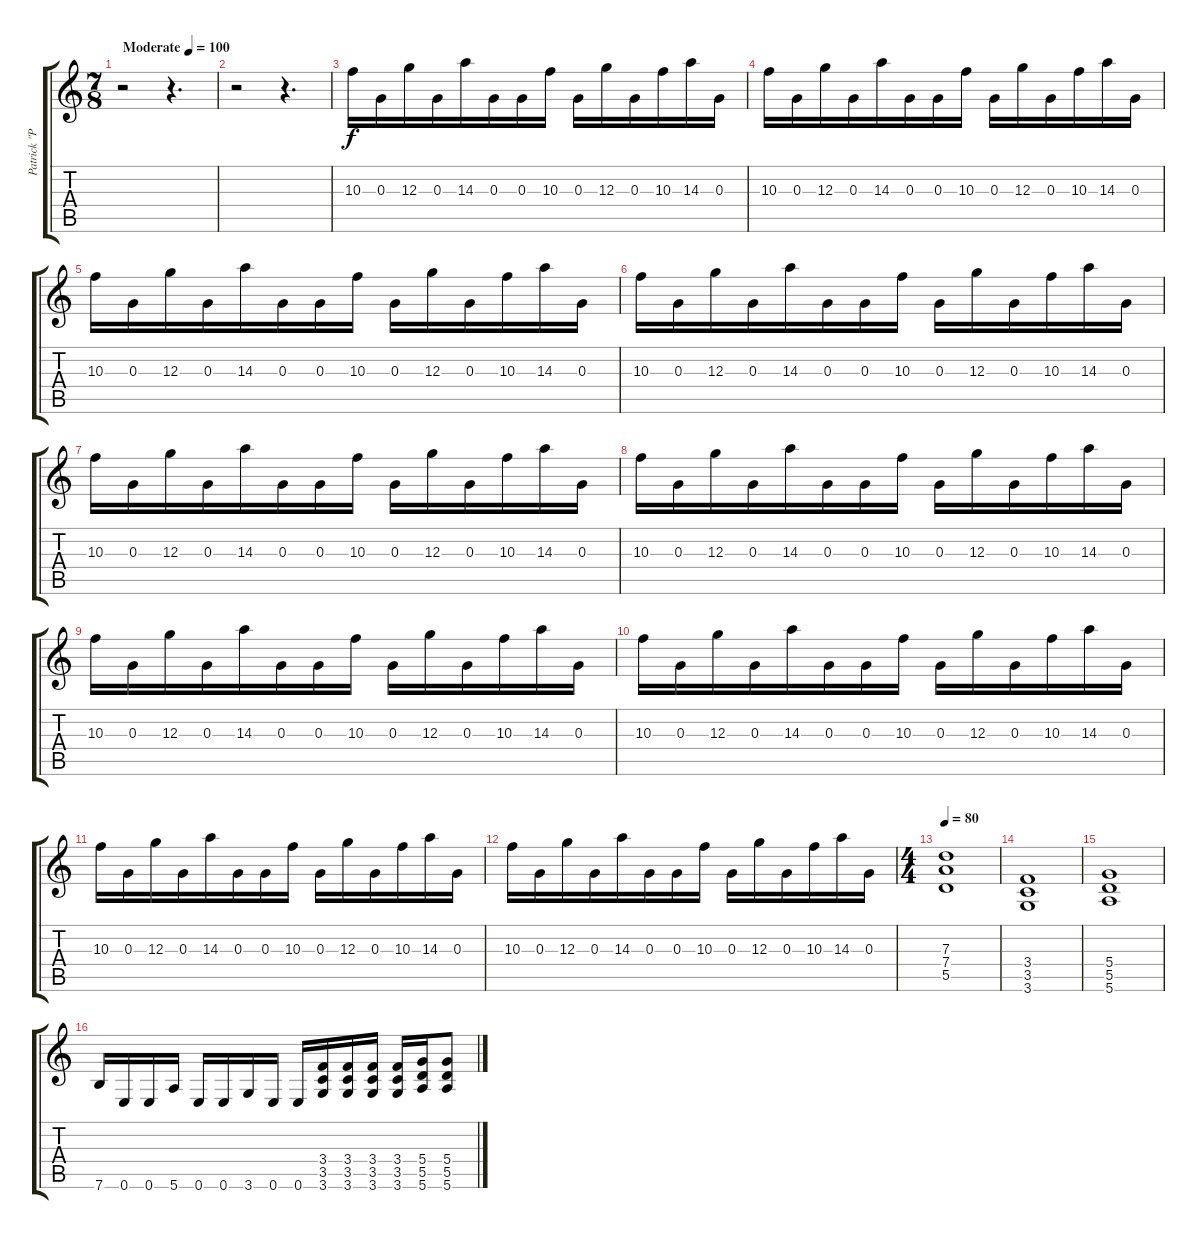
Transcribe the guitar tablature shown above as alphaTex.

\track ("Patrick \"Peezee\" Thompson - Guitar 2" "Patrick \"P") {instrument distortionguitar}
\staff {score tabs}
\tuning (E4 B3 G3 D3 A2 E2) {hide}
\ts (7 8)
\tempo (100 "Moderate")
\clef g2
\ks c
r.2{dy f instrument distortionguitar} r.4{d} |
r.2 r.4{d} |
10.3.16 0.3.16 12.3.16 0.3.16 14.3.16 0.3.16 0.3.16 10.3.16 0.3.16 12.3.16 0.3.16 10.3.16 14.3.16 0.3.16 |
10.3.16 0.3.16 12.3.16 0.3.16 14.3.16 0.3.16 0.3.16 10.3.16 0.3.16 12.3.16 0.3.16 10.3.16 14.3.16 0.3.16 |
10.3.16 0.3.16 12.3.16 0.3.16 14.3.16 0.3.16 0.3.16 10.3.16 0.3.16 12.3.16 0.3.16 10.3.16 14.3.16 0.3.16 |
10.3.16 0.3.16 12.3.16 0.3.16 14.3.16 0.3.16 0.3.16 10.3.16 0.3.16 12.3.16 0.3.16 10.3.16 14.3.16 0.3.16 |
10.3.16 0.3.16 12.3.16 0.3.16 14.3.16 0.3.16 0.3.16 10.3.16 0.3.16 12.3.16 0.3.16 10.3.16 14.3.16 0.3.16 |
10.3.16 0.3.16 12.3.16 0.3.16 14.3.16 0.3.16 0.3.16 10.3.16 0.3.16 12.3.16 0.3.16 10.3.16 14.3.16 0.3.16 |
10.3.16 0.3.16 12.3.16 0.3.16 14.3.16 0.3.16 0.3.16 10.3.16 0.3.16 12.3.16 0.3.16 10.3.16 14.3.16 0.3.16 |
10.3.16 0.3.16 12.3.16 0.3.16 14.3.16 0.3.16 0.3.16 10.3.16 0.3.16 12.3.16 0.3.16 10.3.16 14.3.16 0.3.16 |
10.3.16 0.3.16 12.3.16 0.3.16 14.3.16 0.3.16 0.3.16 10.3.16 0.3.16 12.3.16 0.3.16 10.3.16 14.3.16 0.3.16 |
10.3.16 0.3.16 12.3.16 0.3.16 14.3.16 0.3.16 0.3.16 10.3.16 0.3.16 12.3.16 0.3.16 10.3.16 14.3.16 0.3.16 |
\ts (4 4)
\tempo 80
(7.3 7.4 5.5).1 |
(3.4 3.5 3.6).1 |
(5.4 5.5 5.6).1 |
7.6.16 0.6.16 0.6.16 5.6.16 0.6.16 0.6.16 3.6.16 0.6.16 0.6.16 (3.4 3.5 3.6).16 (3.4 3.5 3.6).16 (3.4 3.5 3.6).16 (3.4 3.5 3.6).16 (5.4 5.5 5.6).16 (5.4 5.5 5.6).8
